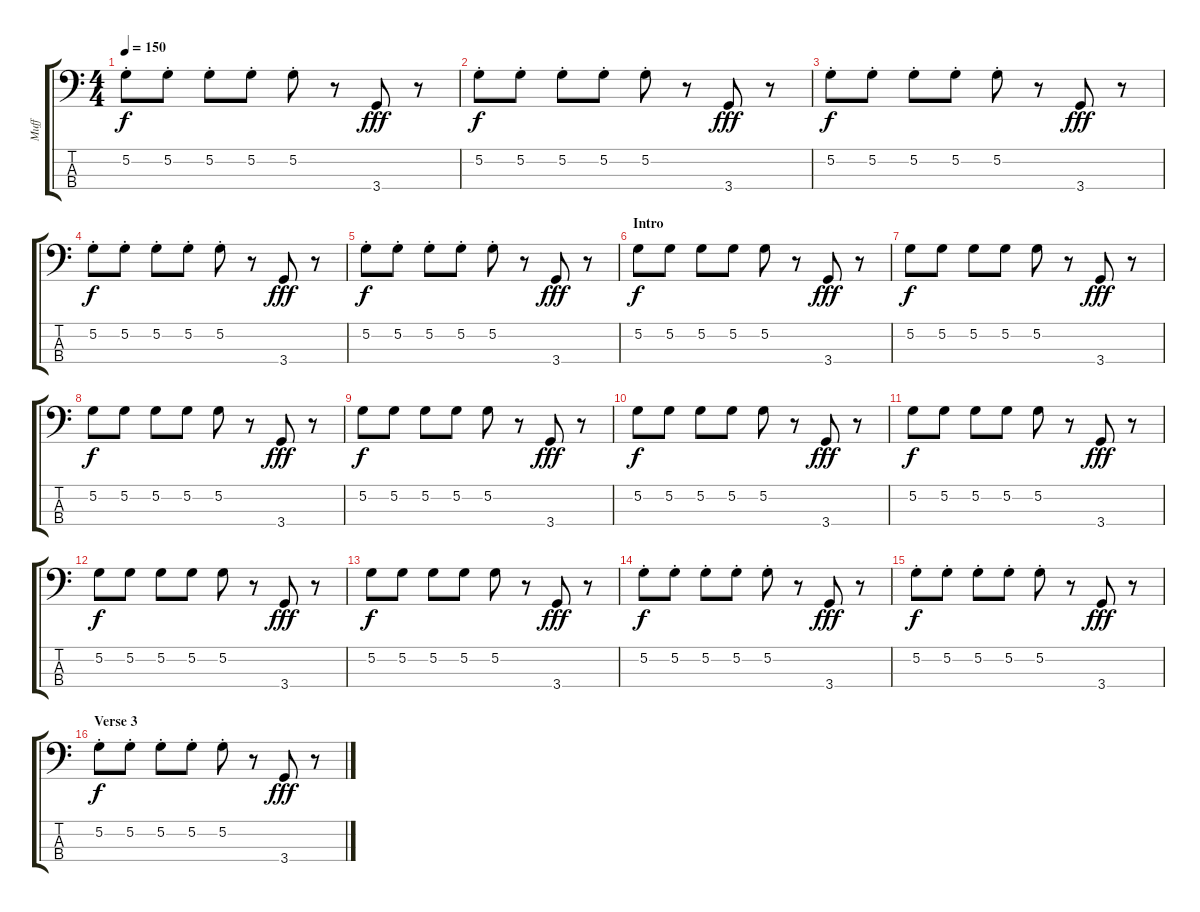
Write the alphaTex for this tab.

\track ("Muff" "Muff") {instrument fretlessbass}
\staff {score tabs}
\tuning (G2 D2 A1 E1) {hide}
\ts (4 4)
\tempo 150
\clef f4
\ks c
5.2{st}.8{dy f} 5.2{st}.8 5.2{st}.8 5.2{st}.8 5.2{st}.8 r.8 3.4.8{dy fff} r.8 |
5.2{st}.8{dy f} 5.2{st}.8 5.2{st}.8 5.2{st}.8 5.2{st}.8 r.8 3.4.8{dy fff} r.8 |
5.2{st}.8{dy f} 5.2{st}.8 5.2{st}.8 5.2{st}.8 5.2{st}.8 r.8 3.4.8{dy fff} r.8 |
5.2{st}.8{dy f} 5.2{st}.8 5.2{st}.8 5.2{st}.8 5.2{st}.8 r.8 3.4.8{dy fff} r.8 |
5.2{st}.8{dy f} 5.2{st}.8 5.2{st}.8 5.2{st}.8 5.2{st}.8 r.8 3.4.8{dy fff} r.8 |
\section ("" "Intro")
5.2.8{dy f} 5.2.8 5.2.8 5.2.8 5.2.8 r.8 3.4.8{dy fff} r.8 |
5.2.8{dy f} 5.2.8 5.2.8 5.2.8 5.2.8 r.8 3.4.8{dy fff} r.8 |
5.2.8{dy f} 5.2.8 5.2.8 5.2.8 5.2.8 r.8 3.4.8{dy fff} r.8 |
5.2.8{dy f} 5.2.8 5.2.8 5.2.8 5.2.8 r.8 3.4.8{dy fff} r.8 |
5.2.8{dy f} 5.2.8 5.2.8 5.2.8 5.2.8 r.8 3.4.8{dy fff} r.8 |
5.2.8{dy f} 5.2.8 5.2.8 5.2.8 5.2.8 r.8 3.4.8{dy fff} r.8 |
5.2.8{dy f} 5.2.8 5.2.8 5.2.8 5.2.8 r.8 3.4.8{dy fff} r.8 |
5.2.8{dy f} 5.2.8 5.2.8 5.2.8 5.2.8 r.8 3.4.8{dy fff} r.8 |
5.2{st}.8{dy f} 5.2{st}.8 5.2{st}.8 5.2{st}.8 5.2{st}.8 r.8 3.4.8{dy fff} r.8 |
5.2{st}.8{dy f volume 13} 5.2{st}.8 5.2{st}.8 5.2{st}.8 5.2{st}.8 r.8 3.4.8{dy fff} r.8 |
\section ("" "Verse 3")
5.2{st}.8{dy f} 5.2{st}.8 5.2{st}.8 5.2{st}.8 5.2{st}.8 r.8 3.4.8{dy fff} r.8
